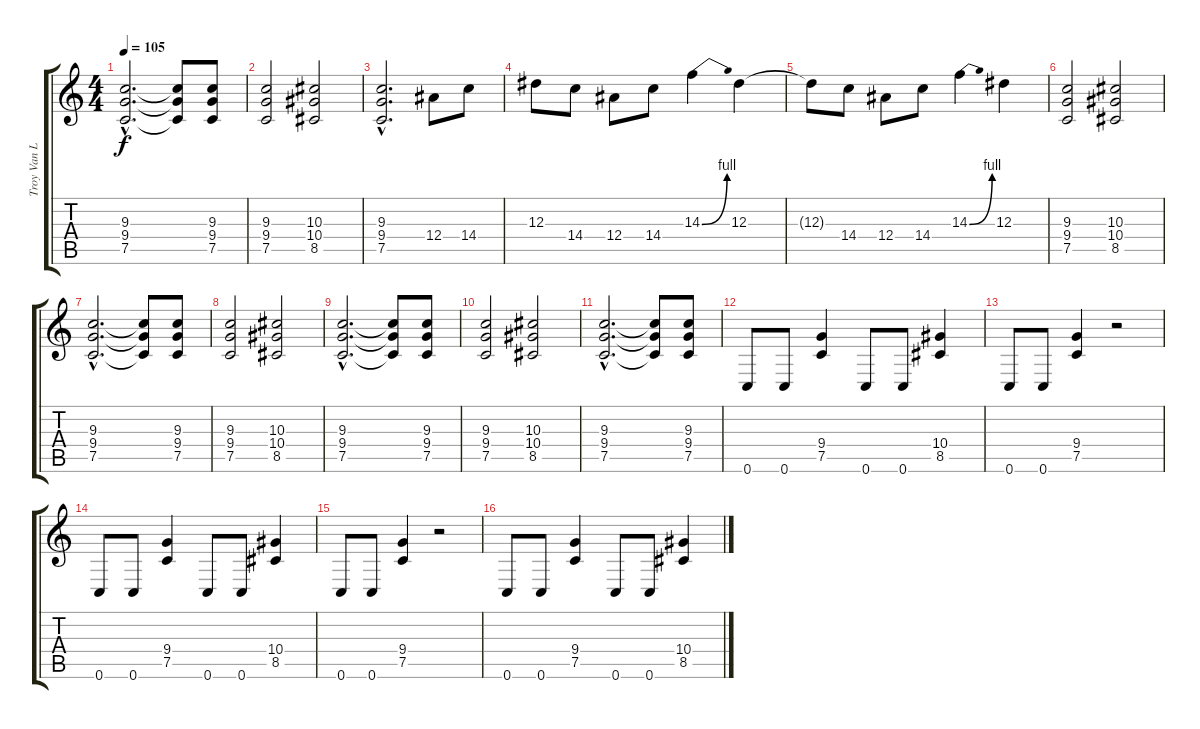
\track ("Troy Van Leeuwen" "Troy Van L") {instrument overdrivenguitar}
\staff {score tabs}
\tuning (C4 G3 Eb3 Bb2 F2 C2) {hide}
\ts (4 4)
\tempo 105
\clef g2
\ks c
(9.3{hac} 9.4{hac} 7.5{hac}).2{d dy f} (9.3{t} 9.4{t} 7.5{t}).8 (9.3 9.4 7.5).8 |
(9.3 9.4 7.5).2 (10.3 10.4 8.5).2 |
(9.3{hac} 9.4{hac} 7.5{hac}).2{d} 12.4.8{instrument overdrivenguitar} 14.4.8 |
12.3.8 14.4.8 12.4.8 14.4.8 14.3{be (bend 0 0 60 4)}.4 12.3.4 |
12.3{t}.8 14.4.8 12.4.8 14.4.8 14.3{be (bend 0 0 60 4)}.4 12.3.4 |
(9.3 9.4 7.5).2{instrument drawbarorgan} (10.3 10.4 8.5).2 |
(9.3{hac} 9.4{hac} 7.5{hac}).2{d} (9.3{t} 9.4{t} 7.5{t}).8 (9.3 9.4 7.5).8 |
(9.3 9.4 7.5).2{instrument drawbarorgan} (10.3 10.4 8.5).2 |
(9.3{hac} 9.4{hac} 7.5{hac}).2{d} (9.3{t} 9.4{t} 7.5{t}).8 (9.3 9.4 7.5).8 |
(9.3 9.4 7.5).2{instrument drawbarorgan} (10.3 10.4 8.5).2 |
(9.3{hac} 9.4{hac} 7.5{hac}).2{d} (9.3{t} 9.4{t} 7.5{t}).8 (9.3 9.4 7.5).8 |
0.6.8{instrument overdrivenguitar} 0.6.8 (9.4 7.5).4 0.6.8 0.6.8 (10.4 8.5).4 |
0.6.8 0.6.8 (9.4 7.5).4 r.2 |
0.6.8 0.6.8 (9.4 7.5).4 0.6.8 0.6.8 (10.4 8.5).4 |
0.6.8 0.6.8 (9.4 7.5).4 r.2 |
0.6.8 0.6.8 (9.4 7.5).4 0.6.8 0.6.8 (10.4 8.5).4
